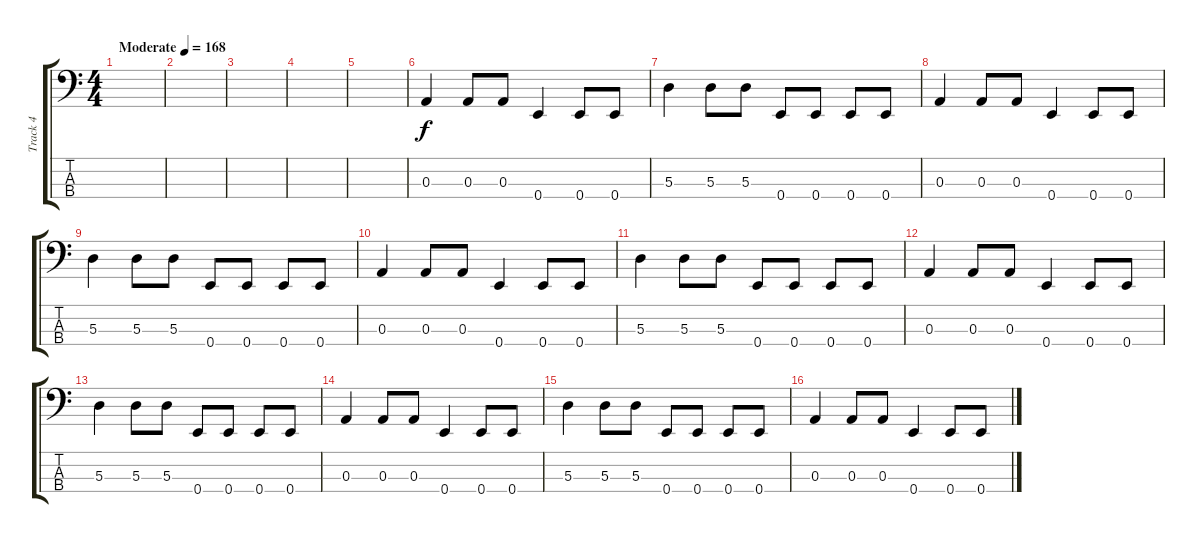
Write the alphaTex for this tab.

\track ("Track 4" "Track 4") {instrument electricbassfinger}
\staff {score tabs}
\tuning (G2 D2 A1 E1) {hide}
\ts (4 4)
\tempo (168 "Moderate")
\clef f4
\ks c
|
|
|
|
|
0.3.4 0.3.8 0.3.8 0.4.4 0.4.8 0.4.8 |
5.3.4 5.3.8 5.3.8 0.4.8 0.4.8 0.4.8 0.4.8 |
0.3.4 0.3.8 0.3.8 0.4.4 0.4.8 0.4.8 |
5.3.4 5.3.8 5.3.8 0.4.8 0.4.8 0.4.8 0.4.8 |
0.3.4 0.3.8 0.3.8 0.4.4 0.4.8 0.4.8 |
5.3.4 5.3.8 5.3.8 0.4.8 0.4.8 0.4.8 0.4.8 |
0.3.4 0.3.8 0.3.8 0.4.4 0.4.8 0.4.8 |
5.3.4 5.3.8 5.3.8 0.4.8 0.4.8 0.4.8 0.4.8 |
0.3.4 0.3.8 0.3.8 0.4.4 0.4.8 0.4.8 |
5.3.4 5.3.8 5.3.8 0.4.8 0.4.8 0.4.8 0.4.8 |
0.3.4 0.3.8 0.3.8 0.4.4 0.4.8 0.4.8
